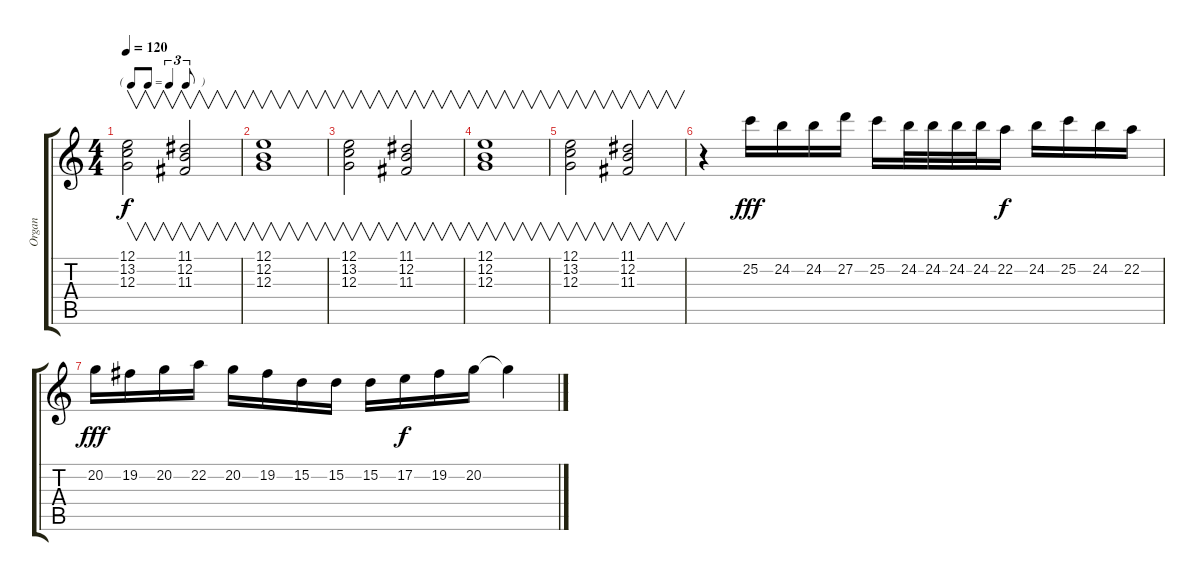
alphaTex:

\track ("Organ" "Organ") {instrument lead3calliope}
\staff {score tabs}
\tuning (E4 B3 G3 D3 A2 E2) {hide}
\ts (4 4)
\tf triplet8th
\tempo 120
\clef g2
\ks c
(12.1 13.2 12.3).2{v dy f} (11.1 12.2 11.3).2{v} |
(12.1 12.2 12.3).1{v} |
(12.1 13.2 12.3).2{v} (11.1 12.2 11.3).2{v} |
(12.1 12.2 12.3).1{v} |
(12.1 13.2 12.3).2{v} (11.1 12.2 11.3).2{v} |
r.4 25.2.16{dy fff volume 11 instrument tinklebell} 24.2.16 24.2.16 27.2.16 25.2.16 24.2.32 24.2.32 24.2.32 24.2.32 22.2.16{dy f} 24.2.16 25.2.16 24.2.16 22.2.16 |
20.2.16{dy fff instrument tinklebell} 19.2.16 20.2.16 22.2.16 20.2.16 19.2.16 15.2.16 15.2.16 15.2.16 17.2.16{dy f} 19.2.16 20.2.16 20.2{t}.4
